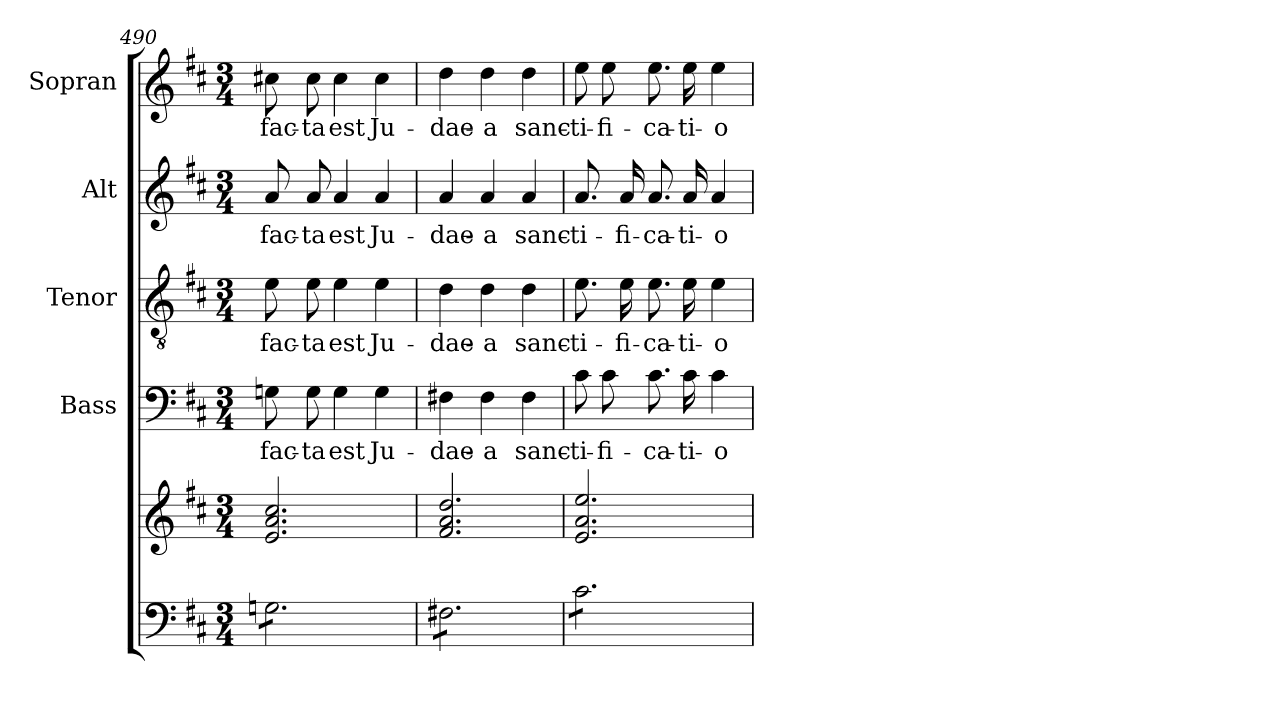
**kern	**kern	**kern	**text	**kern	**text	**kern	**text	**kern	**text
*part5	*part5	*part4	*part4	*part3	*part3	*part2	*part2	*part1	*part1
*staff6	*staff5	*staff4	*staff4	*staff3	*staff3	*staff2	*staff2	*staff1	*staff1
*	*	*I"Bass	*	*I"Tenor	*	*I"Alt	*	*I"Sopran	*
*	*	*I'B.	*	*I'T.	*	*I'A.	*	*I'S.	*
*clefF4	*clefG2	*clefF4	*	*clefGv2	*	*clefG2	*	*clefG2	*
*k[f#c#]	*k[f#c#]	*k[f#c#]	*	*k[f#c#]	*	*k[f#c#]	*	*k[f#c#]	*
*D:	*D:	*D:	*	*D:	*	*D:	*	*D:	*
*M3/4	*M3/4	*M3/4	*	*M3/4	*	*M3/4	*	*M3/4	*
=490	=490	=490	=490	=490	=490	=490	=490	=490	=490
!	!	!	!LO:LY:b	!	!LO:LY:b	!	!LO:LY:b	!	!LO:LY:b
*tremolo	*	*	*	*	*	*	*	*	*
8Gn\L	2.e/ 2.a/ 2.cc#/	8Gn\	fac-	8e\	fac-	8a/	fac-	8cc#X\	fac-
!	!	!	!LO:LY:b	!	!LO:LY:b	!	!LO:LY:b	!	!LO:LY:b
8Gn\	.	8G\	-ta	8e\	-ta	8a/	-ta	8cc#\	-ta
!	!	!	!LO:LY:b	!	!LO:LY:b	!	!LO:LY:b	!	!LO:LY:b
8Gn\	.	4G\	est	4e\	est	4a/	est	4cc#\	est
8Gn\	.	.	.	.	.	.	.	.	.
!	!	!	!LO:LY:b	!	!LO:LY:b	!	!LO:LY:b	!	!LO:LY:b
8Gn\	.	4G\	Ju-	4e\	Ju-	4a/	Ju-	4cc#\	Ju-
8Gn\J	.	.	.	.	.	.	.	.	.
=491	=491	=491	=491	=491	=491	=491	=491	=491	=491
!	!	!	!LO:LY:b	!	!LO:LY:b	!	!LO:LY:b	!	!LO:LY:b
8F#X\L	2.f#/ 2.a/ 2.dd/	4F#X\	-dae-	4d\	-dae-	4a/	-dae-	4dd\	-dae-
8F#X\	.	.	.	.	.	.	.	.	.
!	!	!	!LO:LY:b	!	!LO:LY:b	!	!LO:LY:b	!	!LO:LY:b
8F#X\	.	4F#\	-a	4d\	-a	4a/	-a	4dd\	-a
8F#X\	.	.	.	.	.	.	.	.	.
!	!	!	!LO:LY:b	!	!LO:LY:b	!	!LO:LY:b	!	!LO:LY:b
8F#X\	.	4F#\	sanc-	4d\	sanc-	4a/	sanc-	4dd\	sanc-
8F#X\J	.	.	.	.	.	.	.	.	.
=492	=492	=492	=492	=492	=492	=492	=492	=492	=492
!	!	!	!LO:LY:b	!	!LO:LY:b	!	!LO:LY:b	!	!LO:LY:b
8c#\L	2.e/ 2.a/ 2.ee/	8c#\	-ti-	8.e\	-ti-	8.a/	-ti-	8ee\	-ti-
!	!	!	!LO:LY:b	!	!	!	!	!	!LO:LY:b
8c#\	.	8c#\	-fi-	.	.	.	.	8ee\	-fi-
!	!	!	!	!	!LO:LY:b	!	!LO:LY:b	!	!
.	.	.	.	16e\	-fi-	16a/	-fi-	.	.
!	!	!	!LO:LY:b	!	!LO:LY:b	!	!LO:LY:b	!	!LO:LY:b
8c#\	.	8.c#\	-ca-	8.e\	-ca-	8.a/	-ca-	8.ee\	-ca-
8c#\	.	.	.	.	.	.	.	.	.
!	!	!	!LO:LY:b	!	!LO:LY:b	!	!LO:LY:b	!	!LO:LY:b
.	.	16c#\	-ti-	16e\	-ti-	16a/	-ti-	16ee\	-ti-
!	!	!	!LO:LY:b	!	!LO:LY:b	!	!LO:LY:b	!	!LO:LY:b
8c#\	.	4c#\	-o	4e\	-o	4a/	-o	4ee\	-o
8c#\J	.	.	.	.	.	.	.	.	.
*Xtremolo	*	*	*	*	*	*	*	*	*
=	=	=	=	=	=	=	=	=	=
*-	*-	*-	*-	*-	*-	*-	*-	*-	*-
